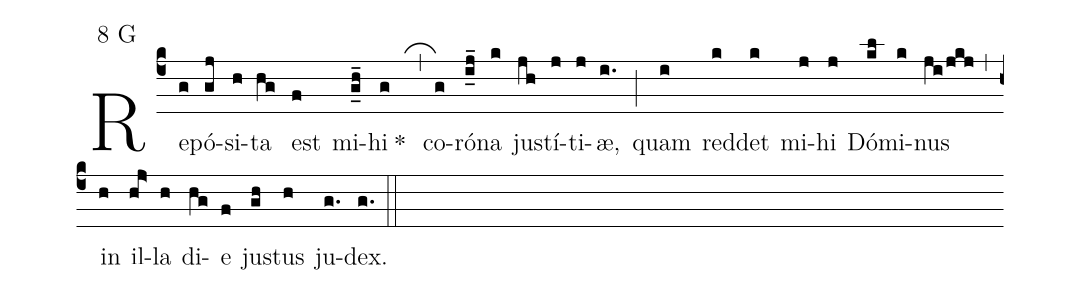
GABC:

mode:8 G;
%%
(c4) Re(g)pó(gj)si(h)ta(hg) est(f) mi(g_h_)hi(g)  *()(,_) co(g)ró(i_j_)na(k) ju(jh)stí(j)ti(j)æ,(i.) (;) quam(i) red(k)det(k) mi(j)hi(j) Dó(kl)mi(k)nus(ji/jkj) (,) in(h) il(hj>)la(h) di(hg)e(f) ju(gh)stus(h) ju(g.)dex.(g.) (::)
